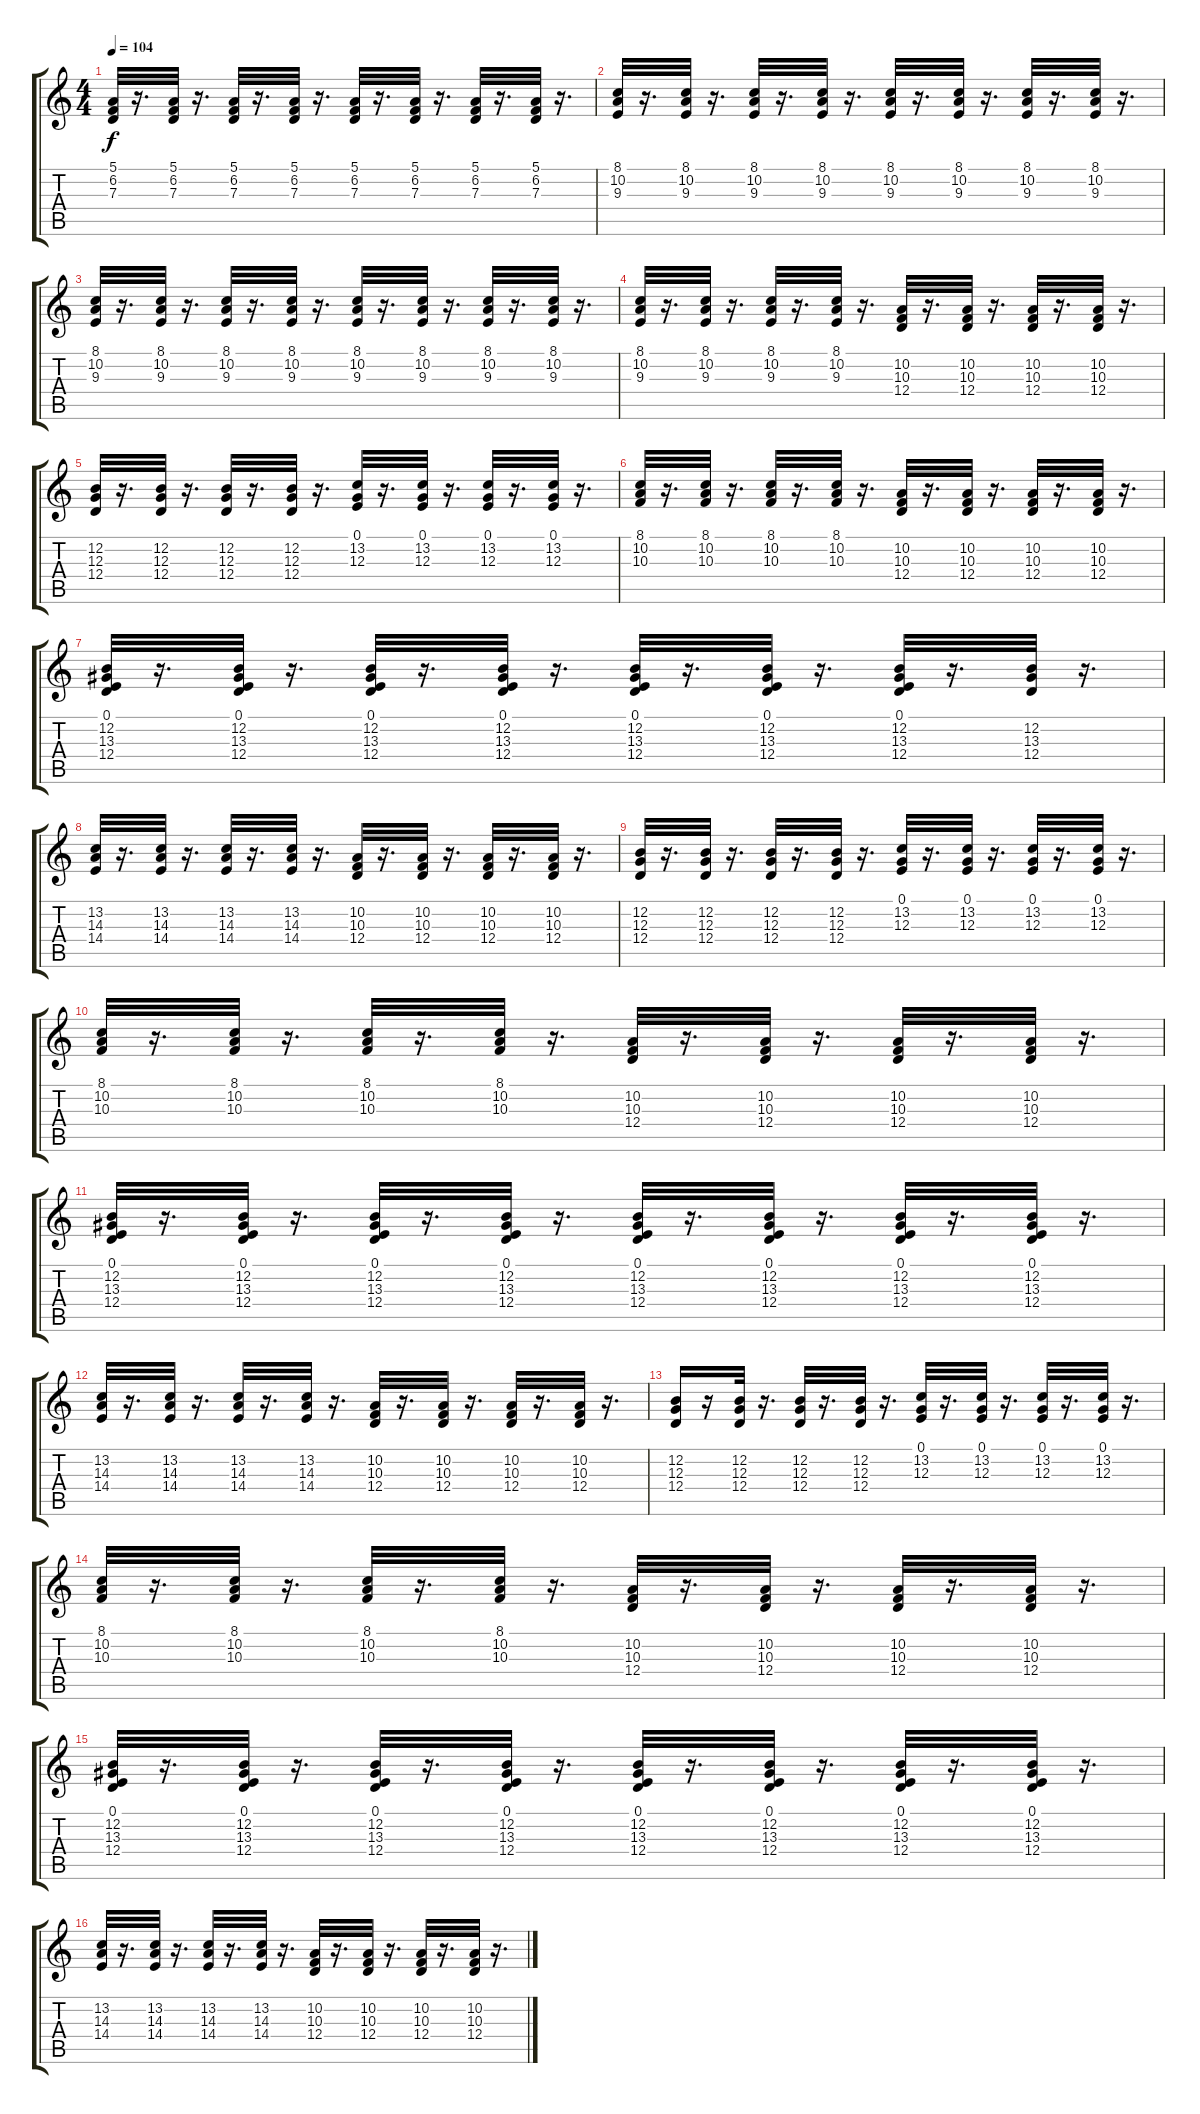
\track "" {instrument electricpiano1}
\staff {score tabs}
\tuning (E4 B3 G3 D3 A2 E2) {hide}
\ts (4 4)
\tempo 104
\clef g2
\ks c
(5.1 6.2 7.3).32{dy f} r.16{d} (5.1 6.2 7.3).32 r.16{d} (5.1 6.2 7.3).32 r.16{d} (5.1 6.2 7.3).32 r.16{d} (5.1 6.2 7.3).32 r.16{d} (5.1 6.2 7.3).32 r.16{d} (5.1 6.2 7.3).32 r.16{d} (5.1 6.2 7.3).32 r.16{d} |
(8.1 10.2 9.3).32 r.16{d} (8.1 10.2 9.3).32 r.16{d} (8.1 10.2 9.3).32 r.16{d} (8.1 10.2 9.3).32 r.16{d} (8.1 10.2 9.3).32 r.16{d} (8.1 10.2 9.3).32 r.16{d} (8.1 10.2 9.3).32 r.16{d} (8.1 10.2 9.3).32 r.16{d} |
(8.1 10.2 9.3).32 r.16{d} (8.1 10.2 9.3).32 r.16{d} (8.1 10.2 9.3).32 r.16{d} (8.1 10.2 9.3).32 r.16{d} (8.1 10.2 9.3).32 r.16{d} (8.1 10.2 9.3).32 r.16{d} (8.1 10.2 9.3).32 r.16{d} (8.1 10.2 9.3).32 r.16{d} |
(8.1 10.2 9.3).32 r.16{d} (8.1 10.2 9.3).32 r.16{d} (8.1 10.2 9.3).32 r.16{d} (8.1 10.2 9.3).32 r.16{d} (10.2 10.3 12.4).32 r.16{d} (10.2 10.3 12.4).32 r.16{d} (10.2 10.3 12.4).32 r.16{d} (10.2 10.3 12.4).32 r.16{d} |
(12.2 12.3 12.4).32 r.16{d} (12.2 12.3 12.4).32 r.16{d} (12.2 12.3 12.4).32 r.16{d} (12.2 12.3 12.4).32 r.16{d} (0.1 13.2 12.3).32 r.16{d} (0.1 13.2 12.3).32 r.16{d} (0.1 13.2 12.3).32 r.16{d} (0.1 13.2 12.3).32 r.16{d} |
(8.1 10.2 10.3).32 r.16{d} (8.1 10.2 10.3).32 r.16{d} (8.1 10.2 10.3).32 r.16{d} (8.1 10.2 10.3).32 r.16{d} (10.2 10.3 12.4).32 r.16{d} (10.2 10.3 12.4).32 r.16{d} (10.2 10.3 12.4).32 r.16{d} (10.2 10.3 12.4).32 r.16{d} |
(0.1 12.2 13.3 12.4).32 r.16{d} (0.1 12.2 13.3 12.4).32 r.16{d} (0.1 12.2 13.3 12.4).32 r.16{d} (0.1 12.2 13.3 12.4).32 r.16{d} (0.1 12.2 13.3 12.4).32 r.16{d} (0.1 12.2 13.3 12.4).32 r.16{d} (0.1 12.2 13.3 12.4).32 r.16{d} (12.2 13.3 12.4).32 r.16{d} |
(13.2 14.3 14.4).32 r.16{d} (13.2 14.3 14.4).32 r.16{d} (13.2 14.3 14.4).32 r.16{d} (13.2 14.3 14.4).32 r.16{d} (10.2 10.3 12.4).32 r.16{d} (10.2 10.3 12.4).32 r.16{d} (10.2 10.3 12.4).32 r.16{d} (10.2 10.3 12.4).32 r.16{d} |
(12.2 12.3 12.4).32 r.16{d} (12.2 12.3 12.4).32 r.16{d} (12.2 12.3 12.4).32 r.16{d} (12.2 12.3 12.4).32 r.16{d} (0.1 13.2 12.3).32 r.16{d} (0.1 13.2 12.3).32 r.16{d} (0.1 13.2 12.3).32 r.16{d} (0.1 13.2 12.3).32 r.16{d} |
(8.1 10.2 10.3).32 r.16{d} (8.1 10.2 10.3).32 r.16{d} (8.1 10.2 10.3).32 r.16{d} (8.1 10.2 10.3).32 r.16{d} (10.2 10.3 12.4).32 r.16{d} (10.2 10.3 12.4).32 r.16{d} (10.2 10.3 12.4).32 r.16{d} (10.2 10.3 12.4).32 r.16{d} |
(0.1 12.2 13.3 12.4).32 r.16{d} (0.1 12.2 13.3 12.4).32 r.16{d} (0.1 12.2 13.3 12.4).32 r.16{d} (0.1 12.2 13.3 12.4).32 r.16{d} (0.1 12.2 13.3 12.4).32 r.16{d} (0.1 12.2 13.3 12.4).32 r.16{d} (0.1 12.2 13.3 12.4).32 r.16{d} (0.1 12.2 13.3 12.4).32 r.16{d} |
(13.2 14.3 14.4).32 r.16{d} (13.2 14.3 14.4).32 r.16{d} (13.2 14.3 14.4).32 r.16{d} (13.2 14.3 14.4).32 r.16{d} (10.2 10.3 12.4).32 r.16{d} (10.2 10.3 12.4).32 r.16{d} (10.2 10.3 12.4).32 r.16{d} (10.2 10.3 12.4).32 r.16{d} |
(12.2 12.3 12.4).16 r.16 (12.2 12.3 12.4).32 r.16{d} (12.2 12.3 12.4).32 r.16{d} (12.2 12.3 12.4).32 r.16{d} (0.1 13.2 12.3).32 r.16{d} (0.1 13.2 12.3).32 r.16{d} (0.1 13.2 12.3).32 r.16{d} (0.1 13.2 12.3).32 r.16{d} |
(8.1 10.2 10.3).32 r.16{d} (8.1 10.2 10.3).32 r.16{d} (8.1 10.2 10.3).32 r.16{d} (8.1 10.2 10.3).32 r.16{d} (10.2 10.3 12.4).32 r.16{d} (10.2 10.3 12.4).32 r.16{d} (10.2 10.3 12.4).32 r.16{d} (10.2 10.3 12.4).32 r.16{d} |
(0.1 12.2 13.3 12.4).32 r.16{d} (0.1 12.2 13.3 12.4).32 r.16{d} (0.1 12.2 13.3 12.4).32 r.16{d} (0.1 12.2 13.3 12.4).32 r.16{d} (0.1 12.2 13.3 12.4).32 r.16{d} (0.1 12.2 13.3 12.4).32 r.16{d} (0.1 12.2 13.3 12.4).32 r.16{d} (0.1 12.2 13.3 12.4).32 r.16{d} |
(13.2 14.3 14.4).32 r.16{d} (13.2 14.3 14.4).32 r.16{d} (13.2 14.3 14.4).32 r.16{d} (13.2 14.3 14.4).32 r.16{d} (10.2 10.3 12.4).32 r.16{d} (10.2 10.3 12.4).32 r.16{d} (10.2 10.3 12.4).32 r.16{d} (10.2 10.3 12.4).32 r.16{d}
